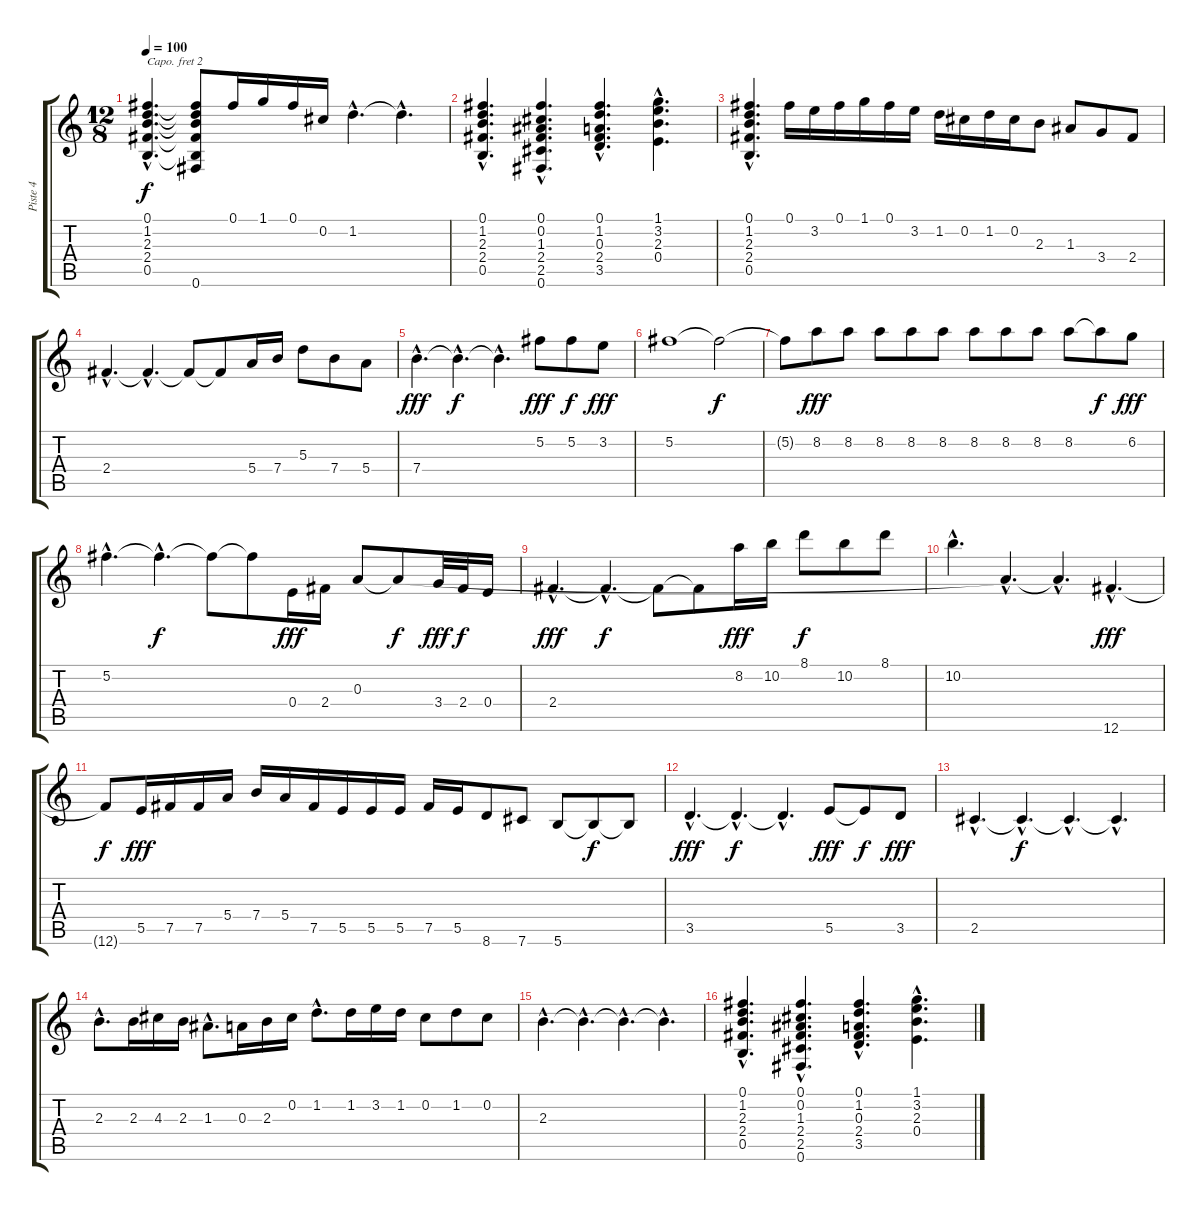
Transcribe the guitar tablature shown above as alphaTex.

\track ("Piste 4" "Piste 4") {instrument overdrivenguitar}
\staff {score tabs}
\capo 2
\tuning (E4 B3 G3 D3 A2 E2) {hide}
\ts (12 8)
\tempo 100
\clef g2
\ks c
(0.1{hac} 1.2{hac} 2.3{hac} 2.4{hac} 0.5{hac}).4{d dy f} (0.1{t} 1.2{t} 2.3{t} 2.4{t} 0.5{t} 0.6{t}).8 0.1.16 1.1.16 0.1.16 0.2.16 1.2{hac}.4{d} 1.2{hac t}.4{d} |
(0.1{hac} 1.2{hac} 2.3{hac} 2.4{hac} 0.5{hac}).4{d} (0.1{hac} 0.2{hac} 1.3{hac} 2.4{hac} 2.5{hac} 0.6{hac}).4{d} (0.1{hac} 1.2{hac} 0.3{hac} 2.4{hac} 3.5{hac}).4{d} (1.1{hac} 3.2{hac} 2.3{hac} 0.4{hac}).4{d} |
(0.1{hac} 1.2{hac} 2.3{hac} 2.4{hac} 0.5{hac}).4{d} 0.1.16 3.2.16 0.1.16 1.1.16 0.1.16 3.2.16 1.2.16 0.2.16 1.2.16 0.2.16 2.3.8 1.3.8 3.4.8 2.4.8 |
2.4{hac}.4{d} 2.4{hac t}.4{d} 2.4{t}.8 2.4{t}.8 5.4.16 7.4.16 5.3.8 7.4.8 5.4.8 |
7.4{hac}.4{d dy fff} 7.4{hac t}.4{d dy f} 7.4{hac t}.4{d} 5.2.8{dy fff} 5.2.8{dy f} 3.2.8{dy fff} |
5.2.1 5.2{t}.2{dy f} |
5.2{t}.8 8.2.8{dy fff} 8.2.8 8.2.8 8.2.8 8.2.8 8.2.8 8.2.8 8.2.8 8.2.8 8.2{t}.8{dy f} 6.2.8{dy fff} |
5.2{hac}.4{d} 5.2{hac t}.4{d dy f} 5.2{t}.8 5.2{t}.8 0.4.16{dy fff} 2.4.16 0.3.8 0.3{t}.8{dy f} 3.4.32{dy fff} 2.4.32{dy f} 0.4.16 |
2.4{hac}.4{d dy fff} 2.4{hac t}.4{d dy f} 2.4{t}.8 2.4{t}.8 8.2.16{dy fff} 10.2.16 8.1.8{dy f} 10.2.8 8.1.8 |
10.2{hac}.4{d} 0.3{hac t}.4{d} 0.3{hac t}.4{d} 12.6{hac}.4{d dy fff} |
12.6{t}.8{dy f} 5.5.16{dy fff} 7.5.16 7.5.16 5.4.16 7.4.16 5.4.16 7.5.16 5.5.16 5.5.16 5.5.16 7.5.16 5.5.16 8.6.8 7.6.8 5.6.8 5.6{t}.8{dy f} 5.6{t}.8 |
3.5{hac}.4{d dy fff} 3.5{hac t}.4{d dy f} 3.5{hac t}.4{d} 5.5.8{dy fff} 5.5{t}.8{dy f} 3.5.8{dy fff} |
2.5{hac}.4{d} 2.5{hac t}.4{d dy f} 2.5{hac t}.4{d} 2.5{hac t}.4{d} |
2.3{hac}.8{d} 2.3.16 4.3.16 2.3.16 1.3{hac}.8{d} 0.3.16 2.3.16 0.2.16 1.2{hac}.8{d} 1.2.16 3.2.16 1.2.16 0.2.8 1.2.8 0.2.8 |
2.3{hac}.4{d} 2.3{hac t}.4{d} 2.3{hac t}.4{d} 2.3{hac t}.4{d} |
(0.1{hac} 1.2{hac} 2.3{hac} 2.4{hac} 0.5{hac}).4{d} (0.1{hac} 0.2{hac} 1.3{hac} 2.4{hac} 2.5{hac} 0.6{hac}).4{d} (0.1{hac} 1.2{hac} 0.3{hac} 2.4{hac} 3.5{hac}).4{d} (1.1{hac} 3.2{hac} 2.3{hac} 0.4{hac}).4{d}
